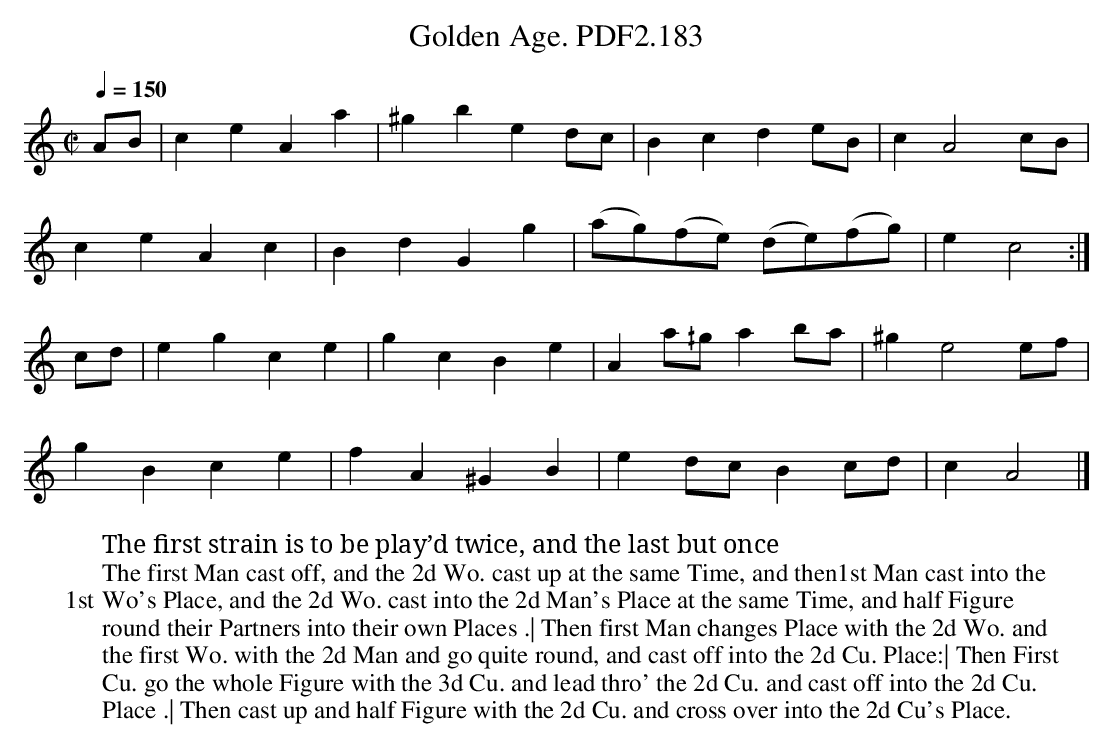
X:1
T:Golden Age. PDF2.183
M:C|
L:1/4
Q:1/4=150
K:Am
A/B/|ceAa|^gbed/c/|Bcde/B/|cA2c/B/|
ceAc|BdGg|(a/g/)(f/e/) (d/e/)(f/g/)|ec2:|
c/d/|egce|gcBe|Aa/^/g/ab/a/|^ge2e/f/|
gBce|fA^GB|ed/c/ Bc/d/|cA2|]
W:The first strain is to be play’d twice, and the last but once
W:The first Man cast off, and the 2d Wo. cast up at the same Time, and then1st Man cast into the
W: 1st Wo's Place, and the 2d Wo. cast into the 2d Man's Place at the same Time, and half Figure
W:round their Partners into their own Places .| Then first Man changes Place with the 2d Wo. and
W:the first Wo. with the 2d Man and go quite round, and cast off into the 2d Cu. Place:| Then First
W:Cu. go the whole Figure with the 3d Cu. and lead thro' the 2d Cu. and cast off into the 2d Cu.
W:Place .| Then cast up and half Figure with the 2d Cu. and cross over into the 2d Cu's Place.
